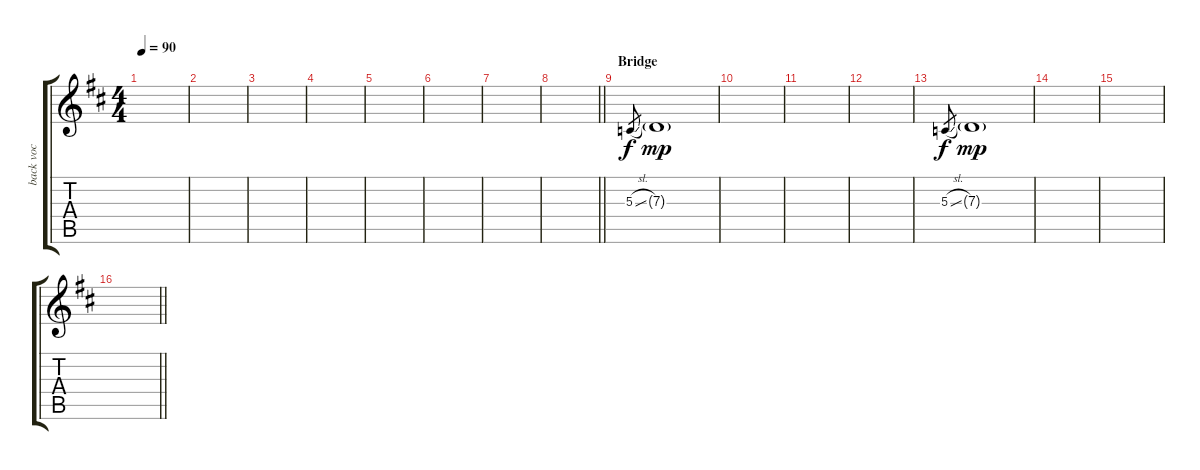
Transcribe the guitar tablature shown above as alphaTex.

\track ("back voc" "back voc") {instrument baritonesax}
\staff {score tabs}
\tuning (E4 B3 G3 D3 A2 E2) {hide}
\ts (4 4)
\tempo 90
\clef g2
\ks d
|
|
|
|
|
|
|
\barLineRight lightlight
|
\section ("" "Bridge")
5.3{sl}.8{gr} 7.3{g}.1{dy mp} |
|
|
|
5.3{sl}.8{gr dy f} 7.3{g}.1{dy mp} |
|
|
\barLineRight lightlight
